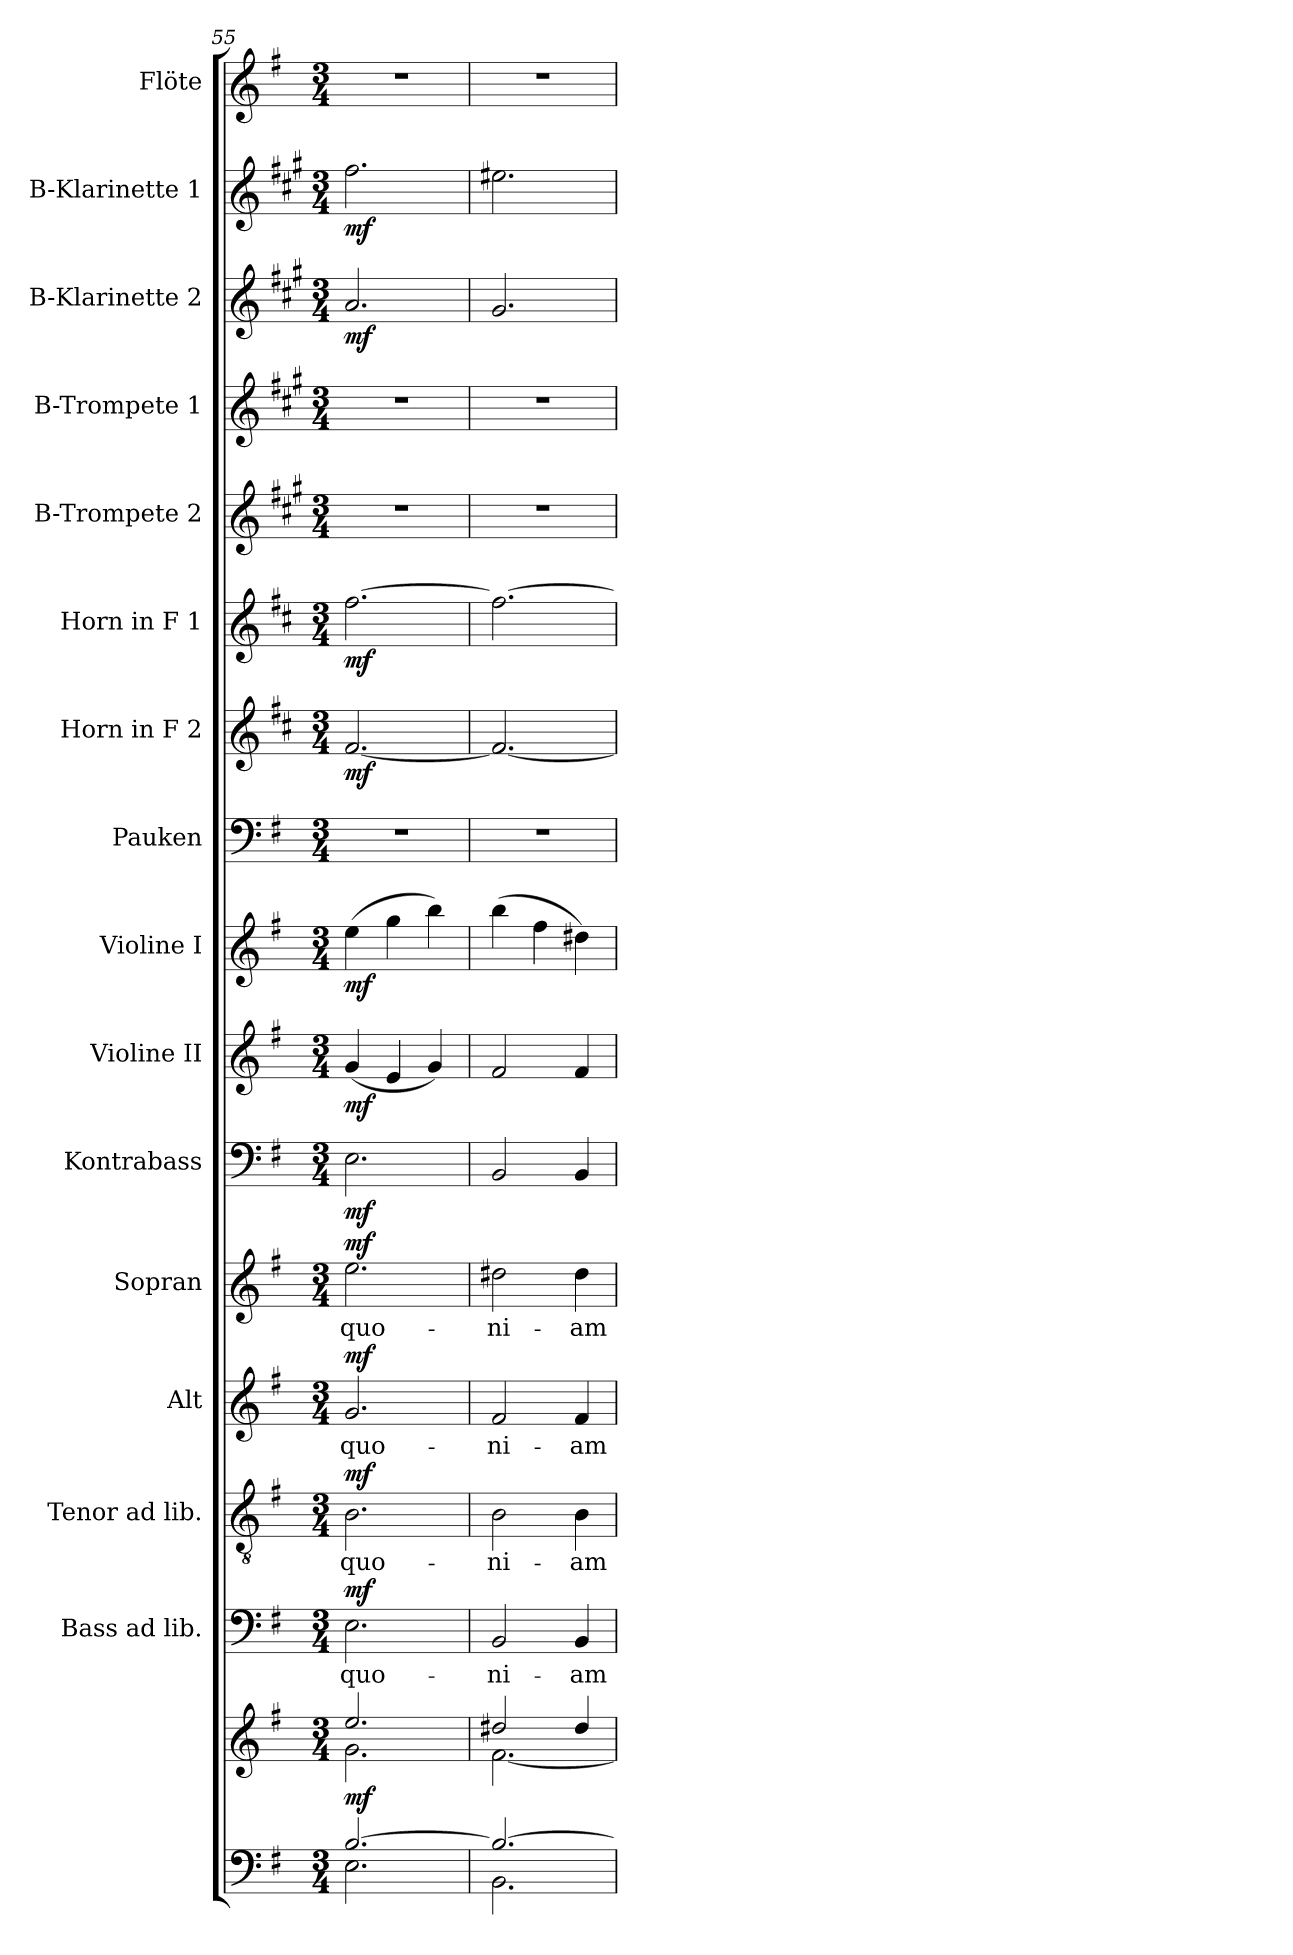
**kern	**kern	**dynam	**kern	**text	**dynam	**kern	**text	**dynam	**kern	**text	**dynam	**kern	**text	**dynam	**kern	**dynam	**kern	**dynam	**kern	**dynam	**kern	**kern	**dynam	**kern	**dynam	**kern	**kern	**kern	**dynam	**kern	**dynam	**kern
*part16	*part16	*part16	*part15	*part15	*part15	*part14	*part14	*part14	*part13	*part13	*part13	*part12	*part12	*part12	*part11	*part11	*part10	*part10	*part9	*part9	*part8	*part7	*part7	*part6	*part6	*part5	*part4	*part3	*part3	*part2	*part2	*part1
*staff17	*staff16	*staff16/17	*staff15	*staff15	*staff15	*staff14	*staff14	*staff14	*staff13	*staff13	*staff13	*staff12	*staff12	*staff12	*staff11	*staff11	*staff10	*staff10	*staff9	*staff9	*staff8	*staff7	*staff7	*staff6	*staff6	*staff5	*staff4	*staff3	*staff3	*staff2	*staff2	*staff1
*	*	*	*I"Bass ad lib.	*	*	*I"Tenor ad lib.	*	*	*I"Alt	*	*	*I"Sopran	*	*	*I"Kontrabass	*	*I"Violine II	*	*I"Violine I	*	*I"Pauken	*I"Horn in F 2	*	*I"Horn in F 1	*	*I"B-Trompete 2	*I"B-Trompete 1	*I"B-Klarinette 2	*	*I"B-Klarinette 1	*	*I"Flöte
*	*	*	*I'B.	*	*	*I'T.	*	*	*I'A.	*	*	*I'S.	*	*	*I'Kb.	*	*I'Vl. II	*	*I'Vl. I	*	*I'Pk.	*	*	*I'Hr. 1	*	*I'B Trp. 2	*I'B Trp. 1	*I'B Kl. 2	*	*I'B Kl. 1	*	*I'Fl.
*clefF4	*clefG2	*	*clefF4	*	*	*clefGv2	*	*	*clefG2	*	*	*clefG2	*	*	*clefF4	*	*clefG2	*	*clefG2	*	*clefF4	*clefG2	*	*clefG2	*	*clefG2	*clefG2	*clefG2	*	*clefG2	*	*clefG2
*	*	*	*	*	*	*	*	*	*	*	*	*	*	*	*ITrd7c12	*	*	*	*	*	*	*ITrd4c7	*	*ITrd4c7	*	*ITrd1c2	*ITrd1c2	*ITrd1c2	*	*ITrd1c2	*	*
*k[f#]	*k[f#]	*	*k[f#]	*	*	*k[f#]	*	*	*k[f#]	*	*	*k[f#]	*	*	*k[f#]	*	*k[f#]	*	*k[f#]	*	*k[f#]	*k[f#]	*	*k[f#]	*	*k[f#]	*k[f#]	*k[f#]	*	*k[f#]	*	*k[f#]
*G:	*G:	*	*G:	*	*	*G:	*	*	*G:	*	*	*G:	*	*	*G:	*	*G:	*	*G:	*	*G:	*G:	*	*G:	*	*G:	*G:	*G:	*	*G:	*	*G:
*M3/4	*M3/4	*	*M3/4	*	*	*M3/4	*	*	*M3/4	*	*	*M3/4	*	*	*M3/4	*	*M3/4	*	*M3/4	*	*M3/4	*M3/4	*	*M3/4	*	*M3/4	*M3/4	*M3/4	*	*M3/4	*	*M3/4
=55	=55	=55	=55	=55	=55	=55	=55	=55	=55	=55	=55	=55	=55	=55	=55	=55	=55	=55	=55	=55	=55	=55	=55	=55	=55	=55	=55	=55	=55	=55	=55	=55
*^	*^	*	*	*	*	*	*	*	*	*	*	*	*	*	*	*	*	*	*	*	*	*	*	*	*	*	*	*	*	*	*	*
!	!	!	!	!LO:DY:b	!	!LO:LY:b	!LO:DY:a	!	!LO:LY:b	!LO:DY:a	!	!LO:LY:b	!LO:DY:a	!	!LO:LY:b	!LO:DY:a	!	!LO:DY:b	!	!LO:DY:b	!	!LO:DY:b	!	!	!LO:DY:b	!	!LO:DY:b	!	!	!	!LO:DY:b	!	!LO:DY:b	!
[>2.B/	2.E\	2.ee/	2.g\	mf	2.E\	quo-	mf	2.B\	quo-	mf	2.g/	quo-	mf	2.ee\	quo-	mf	2.EE\	mf	(<4g/	mf	(>4ee\	mf	2.r	[2.B/	mf	[2.b\	mf	2.r	2.r	2.g/	mf	2.ee\	mf	2.r
.	.	.	.	.	.	.	.	.	.	.	.	.	.	.	.	.	.	.	4e/	.	4gg\	.	.	.	.	.	.	.	.	.	.	.	.	.
.	.	.	.	.	.	.	.	.	.	.	.	.	.	.	.	.	.	.	4g/)	.	4bb\)	.	.	.	.	.	.	.	.	.	.	.	.	.
=56	=56	=56	=56	=56	=56	=56	=56	=56	=56	=56	=56	=56	=56	=56	=56	=56	=56	=56	=56	=56	=56	=56	=56	=56	=56	=56	=56	=56	=56	=56	=56	=56	=56	=56
!	!	!	!	!	!	!LO:LY:b	!	!	!LO:LY:b	!	!	!LO:LY:b	!	!	!LO:LY:b	!	!	!	!	!	!	!	!	!	!	!	!	!	!	!	!	!	!	!
2.B/_	2.BB\	2dd#X/	[<2.f#\	.	2BB/	-ni-	.	2B\	-ni-	.	2f#/	-ni-	.	2dd#X\	-ni-	.	2BBB/	.	2f#/	.	(>4bb\	.	2.r	2.B/_	.	2.b\_	.	2.r	2.r	2.f#/	.	2.dd#X\	.	2.r
.	.	.	.	.	.	.	.	.	.	.	.	.	.	.	.	.	.	.	.	.	4ff#\	.	.	.	.	.	.	.	.	.	.	.	.	.
!	!	!	!	!	!	!LO:LY:b	!	!	!LO:LY:b	!	!	!LO:LY:b	!	!	!LO:LY:b	!	!	!	!	!	!	!	!	!	!	!	!	!	!	!	!	!	!	!
.	.	4dd#/	.	.	4BB/	-am	.	4B\	-am	.	4f#/	-am	.	4dd#\	-am	.	4BBB/	.	4f#/	.	4dd#X\)	.	.	.	.	.	.	.	.	.	.	.	.	.
*v	*v	*	*	*	*	*	*	*	*	*	*	*	*	*	*	*	*	*	*	*	*	*	*	*	*	*	*	*	*	*	*	*	*	*
*	*v	*v	*	*	*	*	*	*	*	*	*	*	*	*	*	*	*	*	*	*	*	*	*	*	*	*	*	*	*	*	*	*	*
=	=	=	=	=	=	=	=	=	=	=	=	=	=	=	=	=	=	=	=	=	=	=	=	=	=	=	=	=	=	=	=	=
*-	*-	*-	*-	*-	*-	*-	*-	*-	*-	*-	*-	*-	*-	*-	*-	*-	*-	*-	*-	*-	*-	*-	*-	*-	*-	*-	*-	*-	*-	*-	*-	*-
